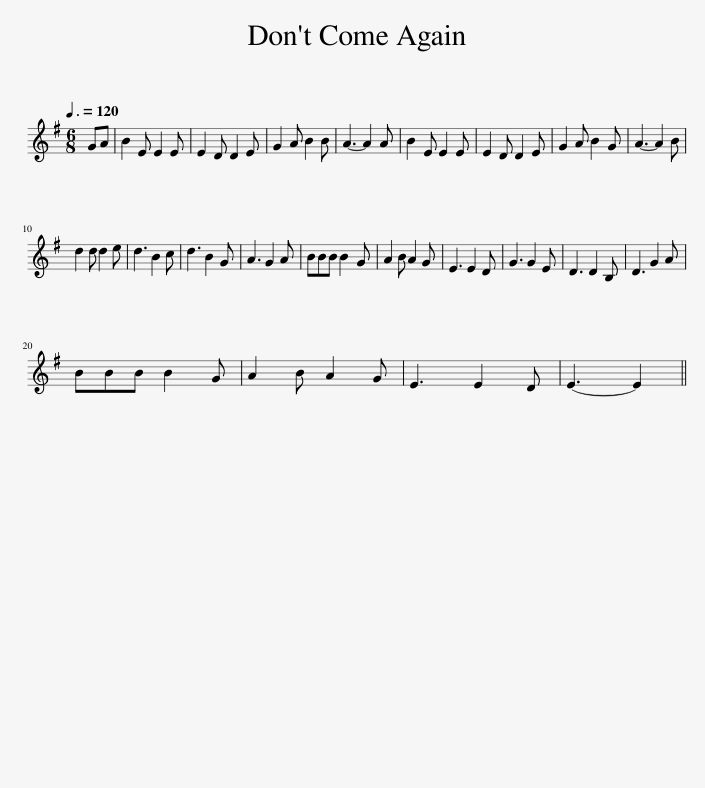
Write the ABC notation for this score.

X:1
L:1/8
Q:3/8=120
M:6/8
I:linebreak $
K:Emin
V:1 treble
V:1
 GA | B2 E E2 E | E2 D D2 E | G2 A B2 B | A3- A2 A | %5
 B2 E E2 E | E2 D D2 E | G2 A B2 G | A3- A2 B |$ d2 d d2 e | %10
 d3 B2 c | d3 B2 G | A3 G2 A | BBB B2 G | A2 B A2 G | %15
 E3 E2 D | G3 G2 E | D3 D2 B, | D3 G2 A |$ BBB B2 G | %20
 A2 B A2 G | E3 E2 D | E3- E2 || %23
